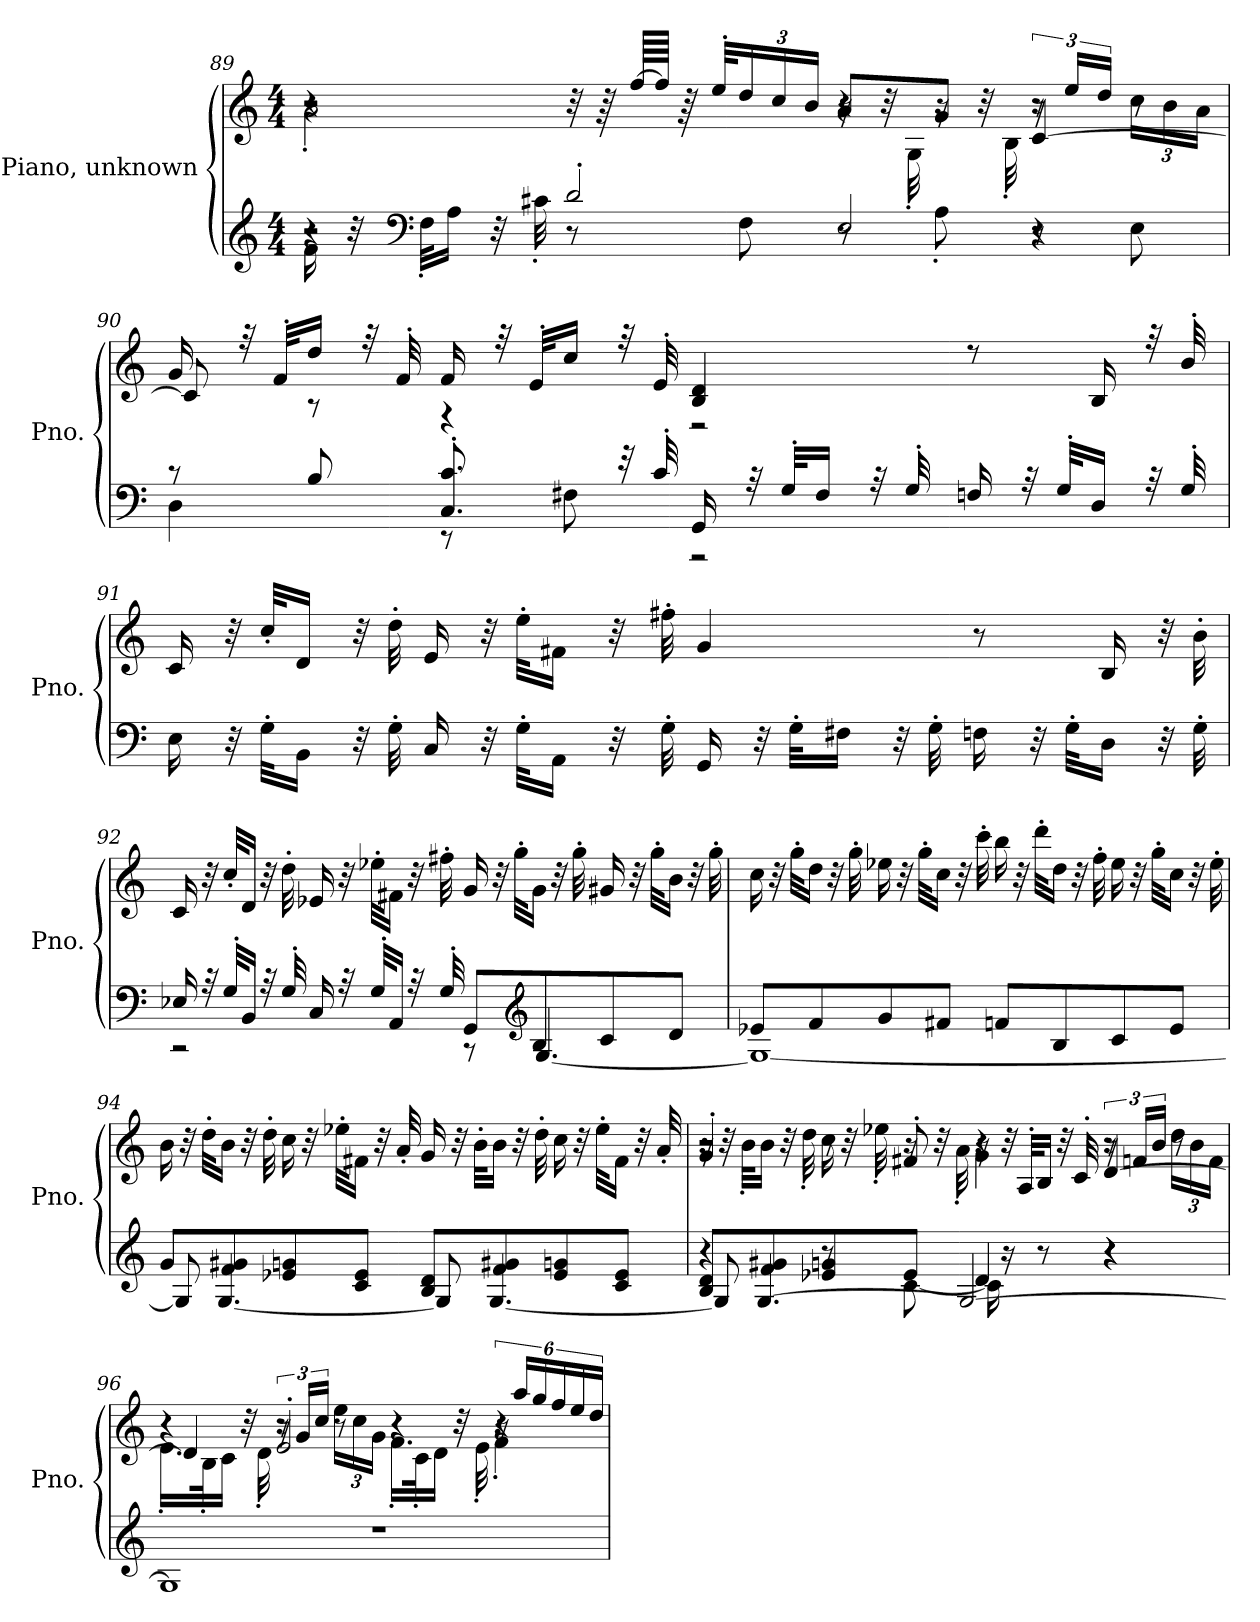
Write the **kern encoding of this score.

**kern	**kern
*part1	*part1
*staff2	*staff1
*I"Piano, unknown	*
*I'Pno.	*
!!LO:LB:g=z
*clefG2	*clefG2
*k[]	*k[]
*M4/4	*M4/4
=89	=89
*^	*^
*	*^	*	*^
4r	16f\	2r	4r	2a'\	2r
.	32r	.	.	.	.
*clefF4	*	*	*	*	*
.	32F'\KLL	.	.	.	.
.	16A\JJ	.	.	.	.
.	32r	.	.	.	.
.	32c#X'\	.	.	.	.
2d'/	8r	.	32r	.	.
.	.	.	64r	.	.
.	.	.	[64ff/LLLL	.	.
.	.	.	64ff/JJJJ]	.	.
.	.	.	64r	.	.
.	.	.	32ee'/KLL	.	.
*	*	*	*Xbrackettup	*	*
.	8F\	.	24dd/	.	.
.	.	.	24cc/	.	.
.	.	.	24b/JJ	.	.
.	8r	2E/	8a/L	16r	4r
.	.	.	.	32r	.
.	.	.	.	32G'\	.
.	8A'\	.	8g/J	16r	.
.	.	.	.	32r	.
.	.	.	.	32B'\	.
*	*	*	*brackettup	*	*
4r	8r	.	24r	8r	[4c/
.	.	.	24ee/LL	.	.
.	.	.	24dd/JJ	.	.
*	*	*	*	*Xbrackettup	*
.	8E\	.	8r	24cc\LL	.
.	.	.	.	24b\	.
.	.	.	.	24a\JJ	.
*	*v	*v	*	*	*
*	*	*	*v	*v
!!LO:LB:g=z
=90	=90	=90	=90
8r	4D\	16g/	8c/]
.	.	32r	.
.	.	32f'/KLL	.
8B/	.	16dd/JJ	8r
.	.	32r	.
.	.	32f'/	.
8.C/' 8.c/'	8r	16f/	4r
.	.	32r	.
.	.	32e'/KLL	.
.	8F#X\	16cc/JJ	.
32r	.	32r	.
32c'/	.	32e'/	.
16GG/	2r	4B/ 4d/	2r
32r	.	.	.
32G'/KLL	.	.	.
16F#/JJ	.	.	.
32r	.	.	.
32G'/	.	.	.
16Fn/	.	8r	.
32r	.	.	.
32G'/KLL	.	.	.
16D/JJ	.	16B/	.
32r	.	32r	.
32G'/	.	32b'/	.
*v	*v	*	*
*	*v	*v
!!LO:LB:g=z
=91	=91
16E\	16c/
32r	32r
32G'\KLL	32cc'/KLL
16BB\JJ	16d/JJ
32r	32r
32G'\	32dd'\
16C/	16e/
32r	32r
32G'\KLL	32ee'\KLL
16AA\JJ	16f#X\JJ
32r	32r
32G'\	32ff#X'\
16GG/	4g/
32r	.
32G'\KLL	.
16F#X\JJ	.
32r	.
32G'\	.
16Fn\	8r
32r	.
32G'\KLL	.
16D\JJ	16B/
32r	32r
32G'\	32b'\
!!LO:PB:g=z
=92	=92
*^	*
16E-X/	2r	16c/
32r	.	32r
32G'/KLL	.	32cc'/KLL
16BB/JJ	.	16d/JJ
32r	.	32r
32G'/	.	32dd'\
16C/	.	16e-X/
32r	.	32r
32G'/KLL	.	32ee-X'\KLL
16AA/JJ	.	16f#X\JJ
32r	.	32r
32G'/	.	32ff#X'\
8GG/L	8r	16g/
.	.	32r
.	.	32gg'\KLL
*clefG2	*	*
8B/	[4.G/	16g\JJ
.	.	32r
.	.	32gg'\
8c/	.	16g#X/
.	.	32r
.	.	32gg'\KLL
8d/J	.	16b\JJ
.	.	32r
.	.	32gg'\
!!LO:LB:g=z
=93	=93	=93
8e-X/L	1G_	16cc\
.	.	32r
.	.	32gg'\KLL
8f/	.	16dd\JJ
.	.	32r
.	.	32gg'\
8g/	.	16ee-X\
.	.	32r
.	.	32gg'\KLL
8f#X/J	.	16cc\JJ
.	.	32r
.	.	32ccc'\
8fn/L	.	16bb\
.	.	32r
.	.	32ddd'\KLL
8B/	.	16dd\JJ
.	.	32r
.	.	32ff'\
8c/	.	16ee-\
.	.	32r
.	.	32gg'\KLL
8e-/J	.	16cc\JJ
.	.	32r
.	.	32ee-'\
!!LO:LB:g=z
=94	=94	=94
8g/L	8G/]	16b\
.	.	32r
.	.	32dd'\KLL
8f/ 8g#X/	[4.G/	16b\JJ
.	.	32r
.	.	32dd'\
8e-X/ 8gn/	.	16cc\
.	.	32r
.	.	32ee-X'\KLL
8c/ 8e-/J	.	16f#X\JJ
.	.	32r
.	.	32a'/
8B/ 8d/L	8G/]	16g/
.	.	32r
.	.	32b'\KLL
8f/ 8g#X/	[4.G/	16b\JJ
.	.	32r
.	.	32dd'\
8e-/ 8gn/	.	16cc\
.	.	32r
.	.	32ee-'\KLL
8c/ 8e-/J	.	16f#\JJ
.	.	32r
.	.	32a'/
!!LO:LB:g=z
=95	=95	=95
*	*^	*^
*	*	*	*	*^
8B/ 8d/L	4r	8G/]	4g'/	16r	2r
.	.	.	.	32r	.
.	.	.	.	32b'\KLL	.
8f/ 8g#X/	.	[4.G/	.	16b\JJ	.
.	.	.	.	32r	.
.	.	.	.	32dd'\	.
8e-X/ 8gn/	8r	.	8r	16cc\	.
.	.	.	.	32r	.
.	.	.	.	32ee-X'\	.
8e-/J	[8c\	.	8f#X'/	16r	.
.	.	.	.	32r	.
.	.	.	.	32a'\	.
4d/	16c\]	2G/_	16r	4g\	4r
.	16r	.	32r	.	.
.	.	.	32A'/KLL	.	.
.	8r	.	16B/JJ	.	.
.	.	.	32r	.	.
.	.	.	32c'/	.	.
*	*	*	*brackettup	*	*
4r	4r	.	24r	8r	[4d/
.	.	.	24fn/LL	.	.
.	.	.	24b/JJ	.	.
*	*	*	*	*Xbrackettup	*
.	.	.	8r	24dd\LL	.
.	.	.	.	24b\	.
.	.	.	.	24f\JJ	.
*	*v	*v	*	*	*
!!LO:LB:g=z	!!	!!
=96	=96	=96	=96	=96
1r	1G]	4r	16.e'\LL	4d/]
.	.	.	32B'\K	.
.	.	.	16c\JJ	.
.	.	.	32r	.
.	.	.	32d'\	.
*	*	*brackettup	*	*
.	.	24r	8r	2e'/
.	.	24g/LL	.	.
.	.	24cc/JJ	.	.
*	*	*	*Xbrackettup	*
.	.	8r	24ee\LL	.
.	.	.	24cc\	.
.	.	.	24g\JJ	.
.	.	4r	16.f'\LL	.
.	.	.	32c'\K	.
.	.	.	16d\JJ	.
.	.	.	32r	.
.	.	.	32e'\	.
*	*	*brackettup	*	*
.	.	24r	4f'\	4r
.	.	24aa/LL	.	.
.	.	24gg/	.	.
*	*	*Xbrackettup	*	*
.	.	24ff/	.	.
.	.	24ee/	.	.
.	.	24dd/JJ	.	.
*v	*v	*	*	*
*	*v	*v	*v
=	=
*-	*-
